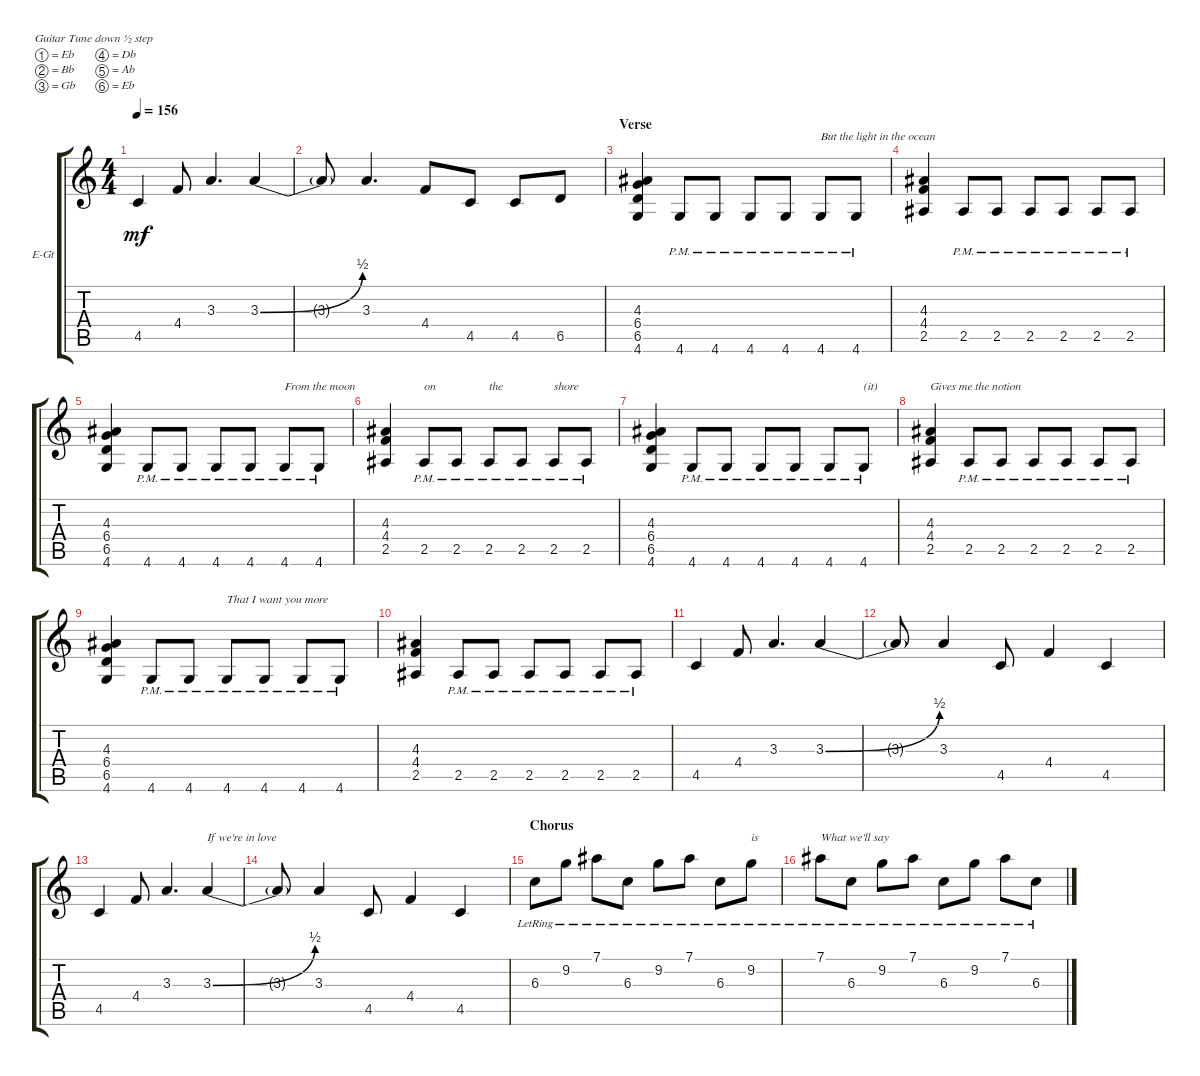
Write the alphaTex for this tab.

\defaultSystemsLayout 4
\bracketExtendMode groupsimilarinstruments
\firstSystemTrackNameOrientation horizontal
\otherSystemsTrackNameOrientation horizontal
\track ("Electric Guitar" "E-Gt") {instrument electricguitarclean}
\staff {score tabs}
\tuning (Eb4 Bb3 Gb3 Db3 Ab2 Eb2)
\ts (4 4)
\tempo 156
\clef g2
\ks c
4.5.4{dy mf} 4.4.8 3.3.4{d} 3.3{be (bend 0 0 16.2 2)}.4 |
3.3{t}.8 3.3.4{d} 4.4.8 4.5.8 4.5.8 6.5.8 |
\section ("" "Verse")
(4.6 6.5 6.4 4.3).4 4.6{pm}.8 4.6{pm}.8 4.6{pm}.8 4.6{pm}.8 4.6{pm}.8{txt "But the light in the ocean"} 4.6{pm}.8 |
(2.5 4.4 4.3).4 2.5{pm}.8 2.5{pm}.8 2.5{pm}.8 2.5{pm}.8 2.5{pm}.8 2.5{pm}.8 |
(4.6 6.5 6.4 4.3).4 4.6{pm}.8 4.6{pm}.8 4.6{pm}.8 4.6{pm}.8 4.6{pm}.8{txt "From the moon"} 4.6{pm}.8 |
(2.5 4.4 4.3).4 2.5{pm}.8{txt "on"} 2.5{pm}.8 2.5{pm}.8{txt "the"} 2.5{pm}.8 2.5{pm}.8{txt "shore"} 2.5{pm}.8 |
(4.6 6.5 6.4 4.3).4 4.6{pm}.8 4.6{pm}.8 4.6{pm}.8 4.6{pm}.8 4.6{pm}.8 4.6{pm}.8{txt "(it)"} |
(2.5 4.4 4.3).4{txt "Gives me the notion"} 2.5{pm}.8 2.5{pm}.8 2.5{pm}.8 2.5{pm}.8 2.5{pm}.8 2.5{pm}.8 |
(4.6 6.5 6.4 4.3).4 4.6{pm}.8 4.6{pm}.8 4.6{pm}.8{txt "That I want you more"} 4.6{pm}.8 4.6{pm}.8 4.6{pm}.8 |
(2.5 4.4 4.3).4 2.5{pm}.8 2.5{pm}.8 2.5{pm}.8 2.5{pm}.8 2.5{pm}.8 2.5{pm}.8 |
4.5.4 4.4.8 3.3.4{d} 3.3{be (bend 0 0 16.2 2)}.4 |
3.3{t}.8 3.3.4 4.5.8 4.4.4 4.5.4 |
4.5.4 4.4.8 3.3.4{d} 3.3{be (bend 0 0 16.2 2)}.4{txt "If we're in love"} |
3.3{t}.8 3.3.4 4.5.8 4.4.4 4.5.4 |
\section ("" "Chorus")
6.3{lr}.8 9.2{lr}.8 7.1{lr}.8 6.3{lr}.8 9.2{lr}.8 7.1{lr}.8 6.3{lr}.8 9.2{lr}.8{txt "is"} |
7.1{lr}.8{txt "What we'll say"} 6.3{lr}.8 9.2{lr}.8 7.1{lr}.8 6.3{lr}.8 9.2{lr}.8 7.1{lr}.8 6.3{lr}.8
